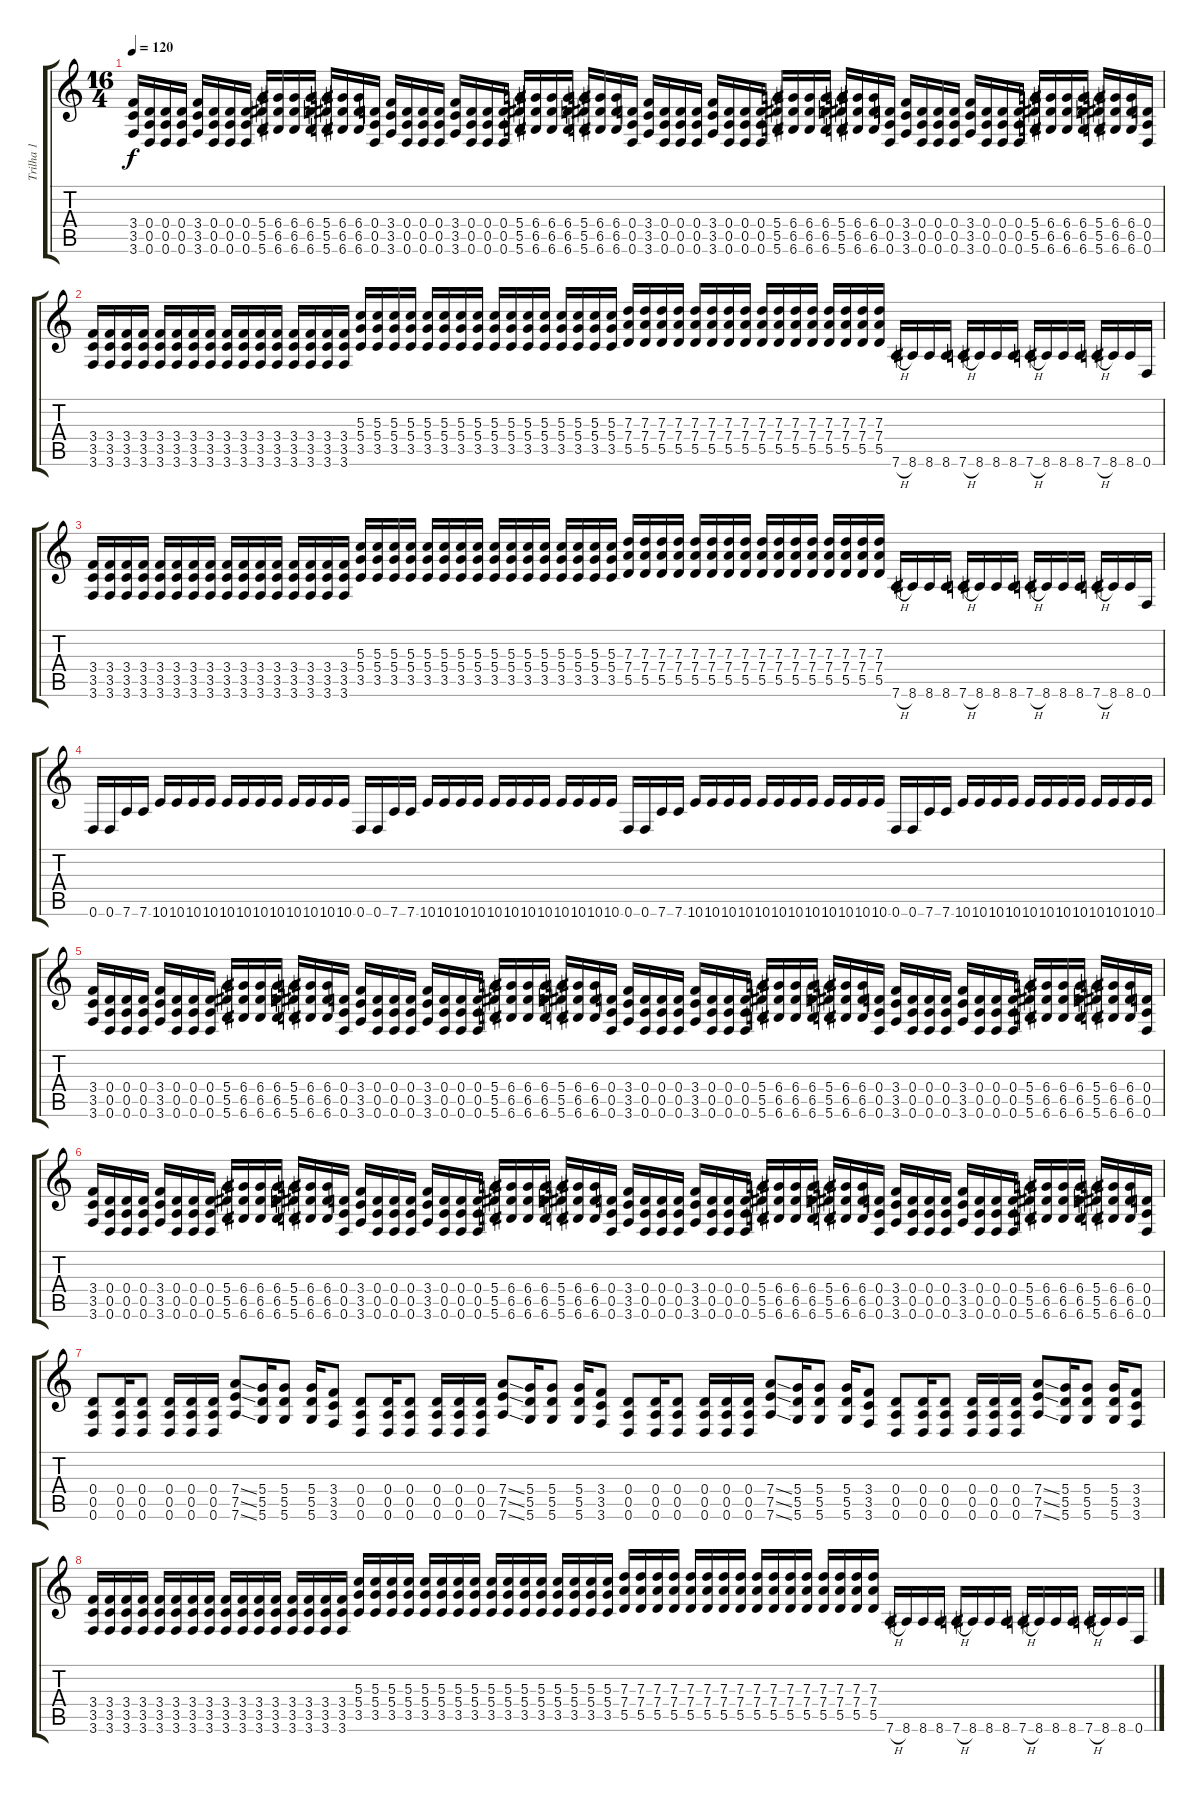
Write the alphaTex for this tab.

\track ("Trilha 1" "Trilha 1") {instrument distortionguitar}
\staff {score tabs}
\tuning (E4 B3 G3 D3 A2 D2) {hide}
\ts (16 4)
\tempo 120
\clef g2
\ks c
(3.4 3.5 3.6).16{dy f} (0.4 0.5 0.6).16 (0.4 0.5 0.6).16 (0.4 0.5 0.6).16 (3.4 3.5 3.6).16 (0.4 0.5 0.6).16 (0.4 0.5 0.6).16 (0.4 0.5 0.6).16 (5.4 5.5 5.6).16 (6.4 6.5 6.6).16 (6.4 6.5 6.6).16 (6.4 6.5 6.6).16 (5.4 5.5 5.6).16 (6.4 6.5 6.6).16 (6.4 6.5 6.6).16 (0.4 0.5 0.6).16 (3.4 3.5 3.6).16 (0.4 0.5 0.6).16 (0.4 0.5 0.6).16 (0.4 0.5 0.6).16 (3.4 3.5 3.6).16 (0.4 0.5 0.6).16 (0.4 0.5 0.6).16 (0.4 0.5 0.6).16 (5.4 5.5 5.6).16 (6.4 6.5 6.6).16 (6.4 6.5 6.6).16 (6.4 6.5 6.6).16 (5.4 5.5 5.6).16 (6.4 6.5 6.6).16 (6.4 6.5 6.6).16 (0.4 0.5 0.6).16 (3.4 3.5 3.6).16 (0.4 0.5 0.6).16 (0.4 0.5 0.6).16 (0.4 0.5 0.6).16 (3.4 3.5 3.6).16 (0.4 0.5 0.6).16 (0.4 0.5 0.6).16 (0.4 0.5 0.6).16 (5.4 5.5 5.6).16 (6.4 6.5 6.6).16 (6.4 6.5 6.6).16 (6.4 6.5 6.6).16 (5.4 5.5 5.6).16 (6.4 6.5 6.6).16 (6.4 6.5 6.6).16 (0.4 0.5 0.6).16 (3.4 3.5 3.6).16 (0.4 0.5 0.6).16 (0.4 0.5 0.6).16 (0.4 0.5 0.6).16 (3.4 3.5 3.6).16 (0.4 0.5 0.6).16 (0.4 0.5 0.6).16 (0.4 0.5 0.6).16 (5.4 5.5 5.6).16 (6.4 6.5 6.6).16 (6.4 6.5 6.6).16 (6.4 6.5 6.6).16 (5.4 5.5 5.6).16 (6.4 6.5 6.6).16 (6.4 6.5 6.6).16 (0.4 0.5 0.6).16 |
(3.4 3.5 3.6).16 (3.4 3.5 3.6).16 (3.4 3.5 3.6).16 (3.4 3.5 3.6).16 (3.4 3.5 3.6).16 (3.4 3.5 3.6).16 (3.4 3.5 3.6).16 (3.4 3.5 3.6).16 (3.4 3.5 3.6).16 (3.4 3.5 3.6).16 (3.4 3.5 3.6).16 (3.4 3.5 3.6).16 (3.4 3.5 3.6).16 (3.4 3.5 3.6).16 (3.4 3.5 3.6).16 (3.4 3.5 3.6).16 (5.3 5.4 3.5).16 (5.3 5.4 3.5).16 (5.3 5.4 3.5).16 (5.3 5.4 3.5).16 (5.3 5.4 3.5).16 (5.3 5.4 3.5).16 (5.3 5.4 3.5).16 (5.3 5.4 3.5).16 (5.3 5.4 3.5).16 (5.3 5.4 3.5).16 (5.3 5.4 3.5).16 (5.3 5.4 3.5).16 (5.3 5.4 3.5).16 (5.3 5.4 3.5).16 (5.3 5.4 3.5).16 (5.3 5.4 3.5).16 (7.3 7.4 5.5).16 (7.3 7.4 5.5).16 (7.3 7.4 5.5).16 (7.3 7.4 5.5).16 (7.3 7.4 5.5).16 (7.3 7.4 5.5).16 (7.3 7.4 5.5).16 (7.3 7.4 5.5).16 (7.3 7.4 5.5).16 (7.3 7.4 5.5).16 (7.3 7.4 5.5).16 (7.3 7.4 5.5).16 (7.3 7.4 5.5).16 (7.3 7.4 5.5).16 (7.3 7.4 5.5).16 (7.3 7.4 5.5).16 7.6{h}.16 8.6.16 8.6.16 8.6.16 7.6{h}.16 8.6.16 8.6.16 8.6.16 7.6{h}.16 8.6.16 8.6.16 8.6.16 7.6{h}.16 8.6.16 8.6.16 0.6.16 |
(3.4 3.5 3.6).16 (3.4 3.5 3.6).16 (3.4 3.5 3.6).16 (3.4 3.5 3.6).16 (3.4 3.5 3.6).16 (3.4 3.5 3.6).16 (3.4 3.5 3.6).16 (3.4 3.5 3.6).16 (3.4 3.5 3.6).16 (3.4 3.5 3.6).16 (3.4 3.5 3.6).16 (3.4 3.5 3.6).16 (3.4 3.5 3.6).16 (3.4 3.5 3.6).16 (3.4 3.5 3.6).16 (3.4 3.5 3.6).16 (5.3 5.4 3.5).16 (5.3 5.4 3.5).16 (5.3 5.4 3.5).16 (5.3 5.4 3.5).16 (5.3 5.4 3.5).16 (5.3 5.4 3.5).16 (5.3 5.4 3.5).16 (5.3 5.4 3.5).16 (5.3 5.4 3.5).16 (5.3 5.4 3.5).16 (5.3 5.4 3.5).16 (5.3 5.4 3.5).16 (5.3 5.4 3.5).16 (5.3 5.4 3.5).16 (5.3 5.4 3.5).16 (5.3 5.4 3.5).16 (7.3 7.4 5.5).16 (7.3 7.4 5.5).16 (7.3 7.4 5.5).16 (7.3 7.4 5.5).16 (7.3 7.4 5.5).16 (7.3 7.4 5.5).16 (7.3 7.4 5.5).16 (7.3 7.4 5.5).16 (7.3 7.4 5.5).16 (7.3 7.4 5.5).16 (7.3 7.4 5.5).16 (7.3 7.4 5.5).16 (7.3 7.4 5.5).16 (7.3 7.4 5.5).16 (7.3 7.4 5.5).16 (7.3 7.4 5.5).16 7.6{h}.16 8.6.16 8.6.16 8.6.16 7.6{h}.16 8.6.16 8.6.16 8.6.16 7.6{h}.16 8.6.16 8.6.16 8.6.16 7.6{h}.16 8.6.16 8.6.16 0.6.16 |
0.6.16 0.6.16 7.6.16 7.6.16 10.6.16 10.6.16 10.6.16 10.6.16 10.6.16 10.6.16 10.6.16 10.6.16 10.6.16 10.6.16 10.6.16 10.6.16 0.6.16 0.6.16 7.6.16 7.6.16 10.6.16 10.6.16 10.6.16 10.6.16 10.6.16 10.6.16 10.6.16 10.6.16 10.6.16 10.6.16 10.6.16 10.6.16 0.6.16 0.6.16 7.6.16 7.6.16 10.6.16 10.6.16 10.6.16 10.6.16 10.6.16 10.6.16 10.6.16 10.6.16 10.6.16 10.6.16 10.6.16 10.6.16 0.6.16 0.6.16 7.6.16 7.6.16 10.6.16 10.6.16 10.6.16 10.6.16 10.6.16 10.6.16 10.6.16 10.6.16 10.6.16 10.6.16 10.6.16 10.6.16 |
(3.4 3.5 3.6).16 (0.4 0.5 0.6).16 (0.4 0.5 0.6).16 (0.4 0.5 0.6).16 (3.4 3.5 3.6).16 (0.4 0.5 0.6).16 (0.4 0.5 0.6).16 (0.4 0.5 0.6).16 (5.4 5.5 5.6).16 (6.4 6.5 6.6).16 (6.4 6.5 6.6).16 (6.4 6.5 6.6).16 (5.4 5.5 5.6).16 (6.4 6.5 6.6).16 (6.4 6.5 6.6).16 (0.4 0.5 0.6).16 (3.4 3.5 3.6).16 (0.4 0.5 0.6).16 (0.4 0.5 0.6).16 (0.4 0.5 0.6).16 (3.4 3.5 3.6).16 (0.4 0.5 0.6).16 (0.4 0.5 0.6).16 (0.4 0.5 0.6).16 (5.4 5.5 5.6).16 (6.4 6.5 6.6).16 (6.4 6.5 6.6).16 (6.4 6.5 6.6).16 (5.4 5.5 5.6).16 (6.4 6.5 6.6).16 (6.4 6.5 6.6).16 (0.4 0.5 0.6).16 (3.4 3.5 3.6).16 (0.4 0.5 0.6).16 (0.4 0.5 0.6).16 (0.4 0.5 0.6).16 (3.4 3.5 3.6).16 (0.4 0.5 0.6).16 (0.4 0.5 0.6).16 (0.4 0.5 0.6).16 (5.4 5.5 5.6).16 (6.4 6.5 6.6).16 (6.4 6.5 6.6).16 (6.4 6.5 6.6).16 (5.4 5.5 5.6).16 (6.4 6.5 6.6).16 (6.4 6.5 6.6).16 (0.4 0.5 0.6).16 (3.4 3.5 3.6).16 (0.4 0.5 0.6).16 (0.4 0.5 0.6).16 (0.4 0.5 0.6).16 (3.4 3.5 3.6).16 (0.4 0.5 0.6).16 (0.4 0.5 0.6).16 (0.4 0.5 0.6).16 (5.4 5.5 5.6).16 (6.4 6.5 6.6).16 (6.4 6.5 6.6).16 (6.4 6.5 6.6).16 (5.4 5.5 5.6).16 (6.4 6.5 6.6).16 (6.4 6.5 6.6).16 (0.4 0.5 0.6).16 |
(3.4 3.5 3.6).16 (0.4 0.5 0.6).16 (0.4 0.5 0.6).16 (0.4 0.5 0.6).16 (3.4 3.5 3.6).16 (0.4 0.5 0.6).16 (0.4 0.5 0.6).16 (0.4 0.5 0.6).16 (5.4 5.5 5.6).16 (6.4 6.5 6.6).16 (6.4 6.5 6.6).16 (6.4 6.5 6.6).16 (5.4 5.5 5.6).16 (6.4 6.5 6.6).16 (6.4 6.5 6.6).16 (0.4 0.5 0.6).16 (3.4 3.5 3.6).16 (0.4 0.5 0.6).16 (0.4 0.5 0.6).16 (0.4 0.5 0.6).16 (3.4 3.5 3.6).16 (0.4 0.5 0.6).16 (0.4 0.5 0.6).16 (0.4 0.5 0.6).16 (5.4 5.5 5.6).16 (6.4 6.5 6.6).16 (6.4 6.5 6.6).16 (6.4 6.5 6.6).16 (5.4 5.5 5.6).16 (6.4 6.5 6.6).16 (6.4 6.5 6.6).16 (0.4 0.5 0.6).16 (3.4 3.5 3.6).16 (0.4 0.5 0.6).16 (0.4 0.5 0.6).16 (0.4 0.5 0.6).16 (3.4 3.5 3.6).16 (0.4 0.5 0.6).16 (0.4 0.5 0.6).16 (0.4 0.5 0.6).16 (5.4 5.5 5.6).16 (6.4 6.5 6.6).16 (6.4 6.5 6.6).16 (6.4 6.5 6.6).16 (5.4 5.5 5.6).16 (6.4 6.5 6.6).16 (6.4 6.5 6.6).16 (0.4 0.5 0.6).16 (3.4 3.5 3.6).16 (0.4 0.5 0.6).16 (0.4 0.5 0.6).16 (0.4 0.5 0.6).16 (3.4 3.5 3.6).16 (0.4 0.5 0.6).16 (0.4 0.5 0.6).16 (0.4 0.5 0.6).16 (5.4 5.5 5.6).16 (6.4 6.5 6.6).16 (6.4 6.5 6.6).16 (6.4 6.5 6.6).16 (5.4 5.5 5.6).16 (6.4 6.5 6.6).16 (6.4 6.5 6.6).16 (0.4 0.5 0.6).16 |
(0.4 0.5 0.6).8 (0.4 0.5 0.6).16 (0.4 0.5 0.6).8 (0.4 0.5 0.6).16 (0.4 0.5 0.6).16 (0.4 0.5 0.6).16 (7.4{ss} 7.5{ss} 7.6{ss}).8 (5.4 5.5 5.6).16 (5.4 5.5 5.6).8 (5.4 5.5 5.6).16 (3.4 3.5 3.6).8 (0.4 0.5 0.6).8 (0.4 0.5 0.6).16 (0.4 0.5 0.6).8 (0.4 0.5 0.6).16 (0.4 0.5 0.6).16 (0.4 0.5 0.6).16 (7.4{ss} 7.5{ss} 7.6{ss}).8 (5.4 5.5 5.6).16 (5.4 5.5 5.6).8 (5.4 5.5 5.6).16 (3.4 3.5 3.6).8 (0.4 0.5 0.6).8 (0.4 0.5 0.6).16 (0.4 0.5 0.6).8 (0.4 0.5 0.6).16 (0.4 0.5 0.6).16 (0.4 0.5 0.6).16 (7.4{ss} 7.5{ss} 7.6{ss}).8 (5.4 5.5 5.6).16 (5.4 5.5 5.6).8 (5.4 5.5 5.6).16 (3.4 3.5 3.6).8 (0.4 0.5 0.6).8 (0.4 0.5 0.6).16 (0.4 0.5 0.6).8 (0.4 0.5 0.6).16 (0.4 0.5 0.6).16 (0.4 0.5 0.6).16 (7.4{ss} 7.5{ss} 7.6{ss}).8 (5.4 5.5 5.6).16 (5.4 5.5 5.6).8 (5.4 5.5 5.6).16 (3.4 3.5 3.6).8 |
(3.4 3.5 3.6).16 (3.4 3.5 3.6).16 (3.4 3.5 3.6).16 (3.4 3.5 3.6).16 (3.4 3.5 3.6).16 (3.4 3.5 3.6).16 (3.4 3.5 3.6).16 (3.4 3.5 3.6).16 (3.4 3.5 3.6).16 (3.4 3.5 3.6).16 (3.4 3.5 3.6).16 (3.4 3.5 3.6).16 (3.4 3.5 3.6).16 (3.4 3.5 3.6).16 (3.4 3.5 3.6).16 (3.4 3.5 3.6).16 (5.3 5.4 3.5).16 (5.3 5.4 3.5).16 (5.3 5.4 3.5).16 (5.3 5.4 3.5).16 (5.3 5.4 3.5).16 (5.3 5.4 3.5).16 (5.3 5.4 3.5).16 (5.3 5.4 3.5).16 (5.3 5.4 3.5).16 (5.3 5.4 3.5).16 (5.3 5.4 3.5).16 (5.3 5.4 3.5).16 (5.3 5.4 3.5).16 (5.3 5.4 3.5).16 (5.3 5.4 3.5).16 (5.3 5.4 3.5).16 (7.3 7.4 5.5).16 (7.3 7.4 5.5).16 (7.3 7.4 5.5).16 (7.3 7.4 5.5).16 (7.3 7.4 5.5).16 (7.3 7.4 5.5).16 (7.3 7.4 5.5).16 (7.3 7.4 5.5).16 (7.3 7.4 5.5).16 (7.3 7.4 5.5).16 (7.3 7.4 5.5).16 (7.3 7.4 5.5).16 (7.3 7.4 5.5).16 (7.3 7.4 5.5).16 (7.3 7.4 5.5).16 (7.3 7.4 5.5).16 7.6{h}.16 8.6.16 8.6.16 8.6.16 7.6{h}.16 8.6.16 8.6.16 8.6.16 7.6{h}.16 8.6.16 8.6.16 8.6.16 7.6{h}.16 8.6.16 8.6.16 0.6.16
